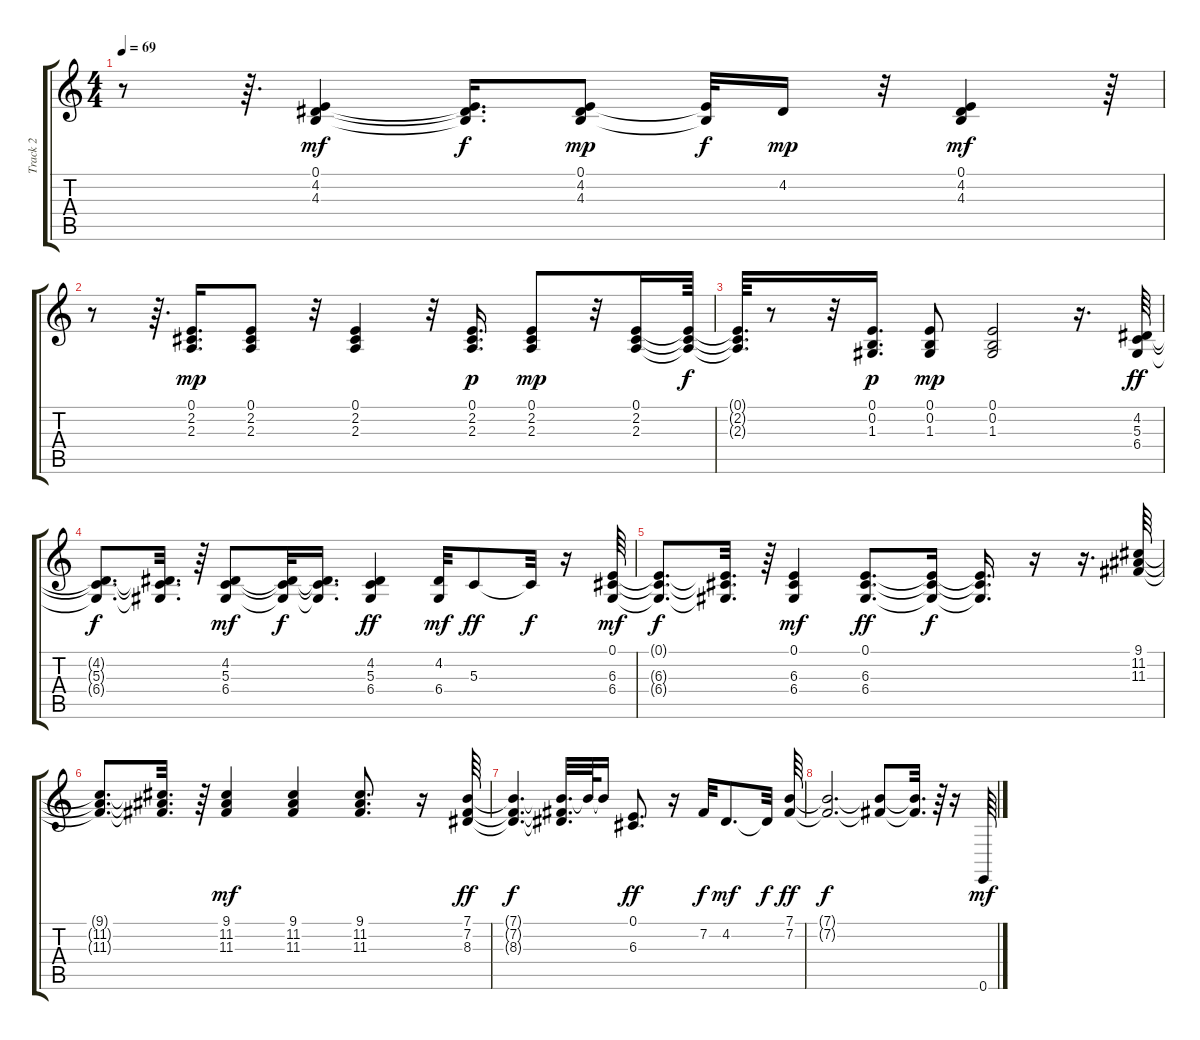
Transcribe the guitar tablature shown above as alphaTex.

\track ("Track 2" "Track 2") {instrument acousticgrandpiano}
\staff {score tabs}
\tuning (E4 B3 G3 D3 A2 E2) {hide}
\ts (4 4)
\tempo 69
\clef g2
\ks c
r.8{dy f} r.64{d} (0.1 4.2 4.3).4{dy mf} (0.1{t} 4.2{t} 4.3{t}).16{d dy f} (0.1 4.2 4.3).8{dy mp} (0.1{t} 4.3{t}).32{dy f} 4.2.16{dy mp} r.32 (0.1 4.2 4.3).4{dy mf} r.64 |
r.8 r.64{d} (0.1 2.2 2.3).16{d dy mp} (0.1 2.2 2.3).8 r.32 (0.1 2.2 2.3).4 r.32 (0.1 2.2 2.3).16{d dy p} (0.1 2.2 2.3).8{dy mp} r.32 (0.1 2.2 2.3).16 (0.1{t} 2.2{t} 2.3{t}).64{dy f} |
(0.1{t} 2.2{t} 2.3{t}).64{d} r.8 r.32 (0.1 0.2 1.3).16{d dy p} (0.1 0.2 1.3).8{dy mp} (0.1 0.2 1.3).2 r.16{d} (4.2 5.3 6.4).64{dy ff} |
(4.2{t} 5.3{t} 6.4{t}).8{d dy f} (4.2{t} 5.3{t} 6.4{t}).32{d} r.64 (4.2 5.3 6.4).8{dy mf} (4.2{t} 5.3{t} 6.4{t}).32{dy f} (4.2{t} 5.3{t} 6.4{t}).16{d} (4.2 5.3 6.4).4{dy ff} (4.2 6.4).32{dy mf} 5.3.8{dy ff} 5.3{t}.32{dy f} r.16 (0.1 6.3 6.4).64{dy mf} |
(0.1{t} 6.3{t} 6.4{t}).8{d dy f} (0.1{t} 6.3{t} 6.4{t}).32{d} r.64 (0.1 6.3 6.4).4{dy mf} (0.1 6.3 6.4).8{d dy ff} (0.1{t} 6.3{t} 6.4{t}).16{dy f} (0.1{t} 6.3{t} 6.4{t}).16{d} r.16 r.16{d} (9.1 11.2 11.3).64 |
(9.1{t} 11.2{t} 11.3{t}).8{d} (9.1{t} 11.2{t} 11.3{t}).32{d} r.64 (9.1 11.2 11.3).4{dy mf} (9.1 11.2 11.3).4 (9.1 11.2 11.3).8{d} r.16 (7.1 7.2 8.3).64{dy ff} |
(7.1{t} 7.2{t} 8.3{t}).4{d dy f} (7.1{t} 7.2{t} 8.3{t}).32{d} 7.1{t}.64 7.1{t}.16 (0.1 6.3).8{d dy ff} r.16 7.2.32{dy f} 4.2.8{d dy mf} 4.2{t}.32{dy f} (7.1 7.2).64{dy ff} |
(7.1{t} 7.2{t}).2{d dy f} (7.1{t} 7.2{t}).8 (7.1{t} 7.2{t}).32{d} r.64 r.16 0.6.64{dy mf}
